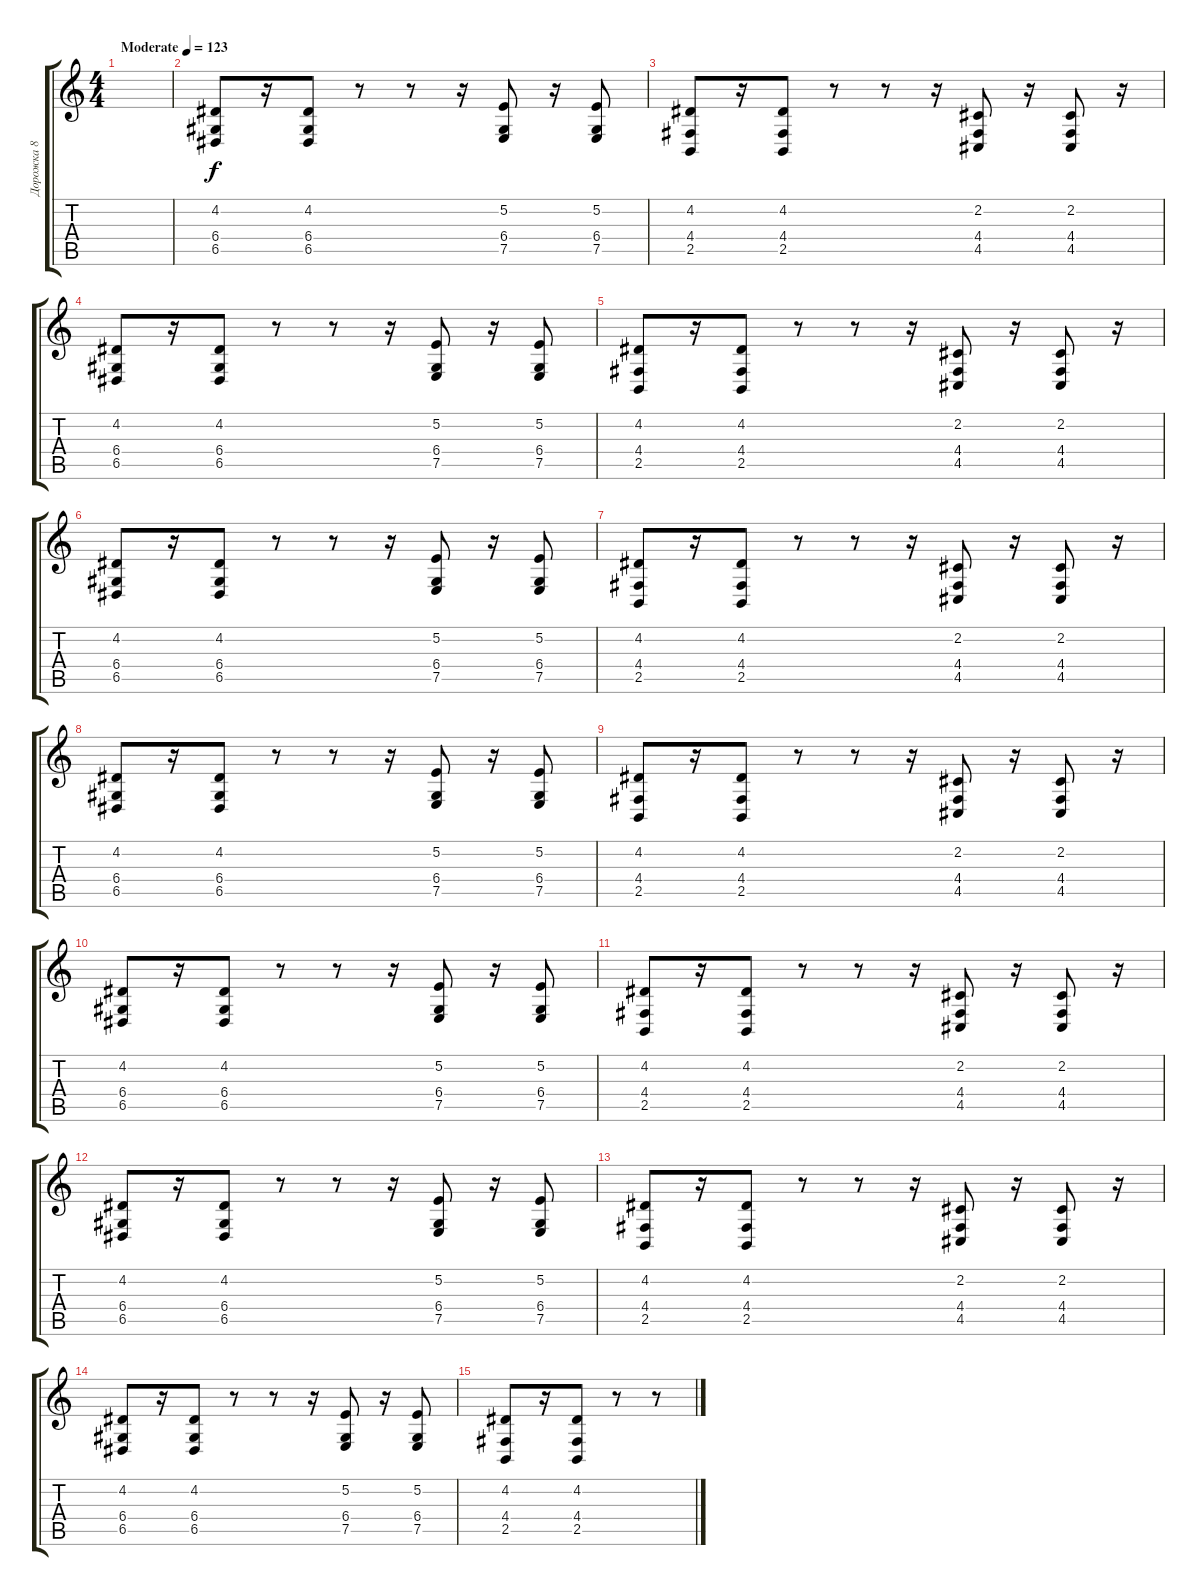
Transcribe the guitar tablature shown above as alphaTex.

\track ("Дорожка 8" "Дорожка 8") {solo instrument lead2sawtooth}
\staff {score tabs}
\tuning (E4 B3 G3 D3 A2 E2) {hide}
\ts (4 4)
\tempo (123 "Moderate")
\clef g2
\ks c
|
(4.2 6.4 6.5).8 r.16 (4.2 6.4 6.5).8 r.8 r.8 r.16 (5.2 6.4 7.5).8 r.16 (5.2 6.4 7.5).8 |
(4.2 4.4 2.5).8 r.16 (4.2 4.4 2.5).8 r.8 r.8 r.16 (2.2 4.4 4.5).8 r.16 (2.2 4.4 4.5).8 r.16 |
(4.2 6.4 6.5).8 r.16 (4.2 6.4 6.5).8 r.8 r.8 r.16 (5.2 6.4 7.5).8 r.16 (5.2 6.4 7.5).8 |
(4.2 4.4 2.5).8 r.16 (4.2 4.4 2.5).8 r.8 r.8 r.16 (2.2 4.4 4.5).8 r.16 (2.2 4.4 4.5).8 r.16 |
(4.2 6.4 6.5).8 r.16 (4.2 6.4 6.5).8 r.8 r.8 r.16 (5.2 6.4 7.5).8 r.16 (5.2 6.4 7.5).8 |
(4.2 4.4 2.5).8 r.16 (4.2 4.4 2.5).8 r.8 r.8 r.16 (2.2 4.4 4.5).8 r.16 (2.2 4.4 4.5).8 r.16 |
(4.2 6.4 6.5).8 r.16 (4.2 6.4 6.5).8 r.8 r.8 r.16 (5.2 6.4 7.5).8 r.16 (5.2 6.4 7.5).8 |
(4.2 4.4 2.5).8 r.16 (4.2 4.4 2.5).8 r.8 r.8 r.16 (2.2 4.4 4.5).8 r.16 (2.2 4.4 4.5).8 r.16 |
(4.2 6.4 6.5).8 r.16 (4.2 6.4 6.5).8 r.8 r.8 r.16 (5.2 6.4 7.5).8 r.16 (5.2 6.4 7.5).8 |
(4.2 4.4 2.5).8 r.16 (4.2 4.4 2.5).8 r.8 r.8 r.16 (2.2 4.4 4.5).8 r.16 (2.2 4.4 4.5).8 r.16 |
(4.2 6.4 6.5).8 r.16 (4.2 6.4 6.5).8 r.8 r.8 r.16 (5.2 6.4 7.5).8 r.16 (5.2 6.4 7.5).8 |
(4.2 4.4 2.5).8 r.16 (4.2 4.4 2.5).8 r.8 r.8 r.16 (2.2 4.4 4.5).8 r.16 (2.2 4.4 4.5).8 r.16 |
(4.2 6.4 6.5).8 r.16 (4.2 6.4 6.5).8 r.8 r.8 r.16 (5.2 6.4 7.5).8 r.16 (5.2 6.4 7.5).8 |
(4.2 4.4 2.5).8 r.16 (4.2 4.4 2.5).8 r.8 r.8
